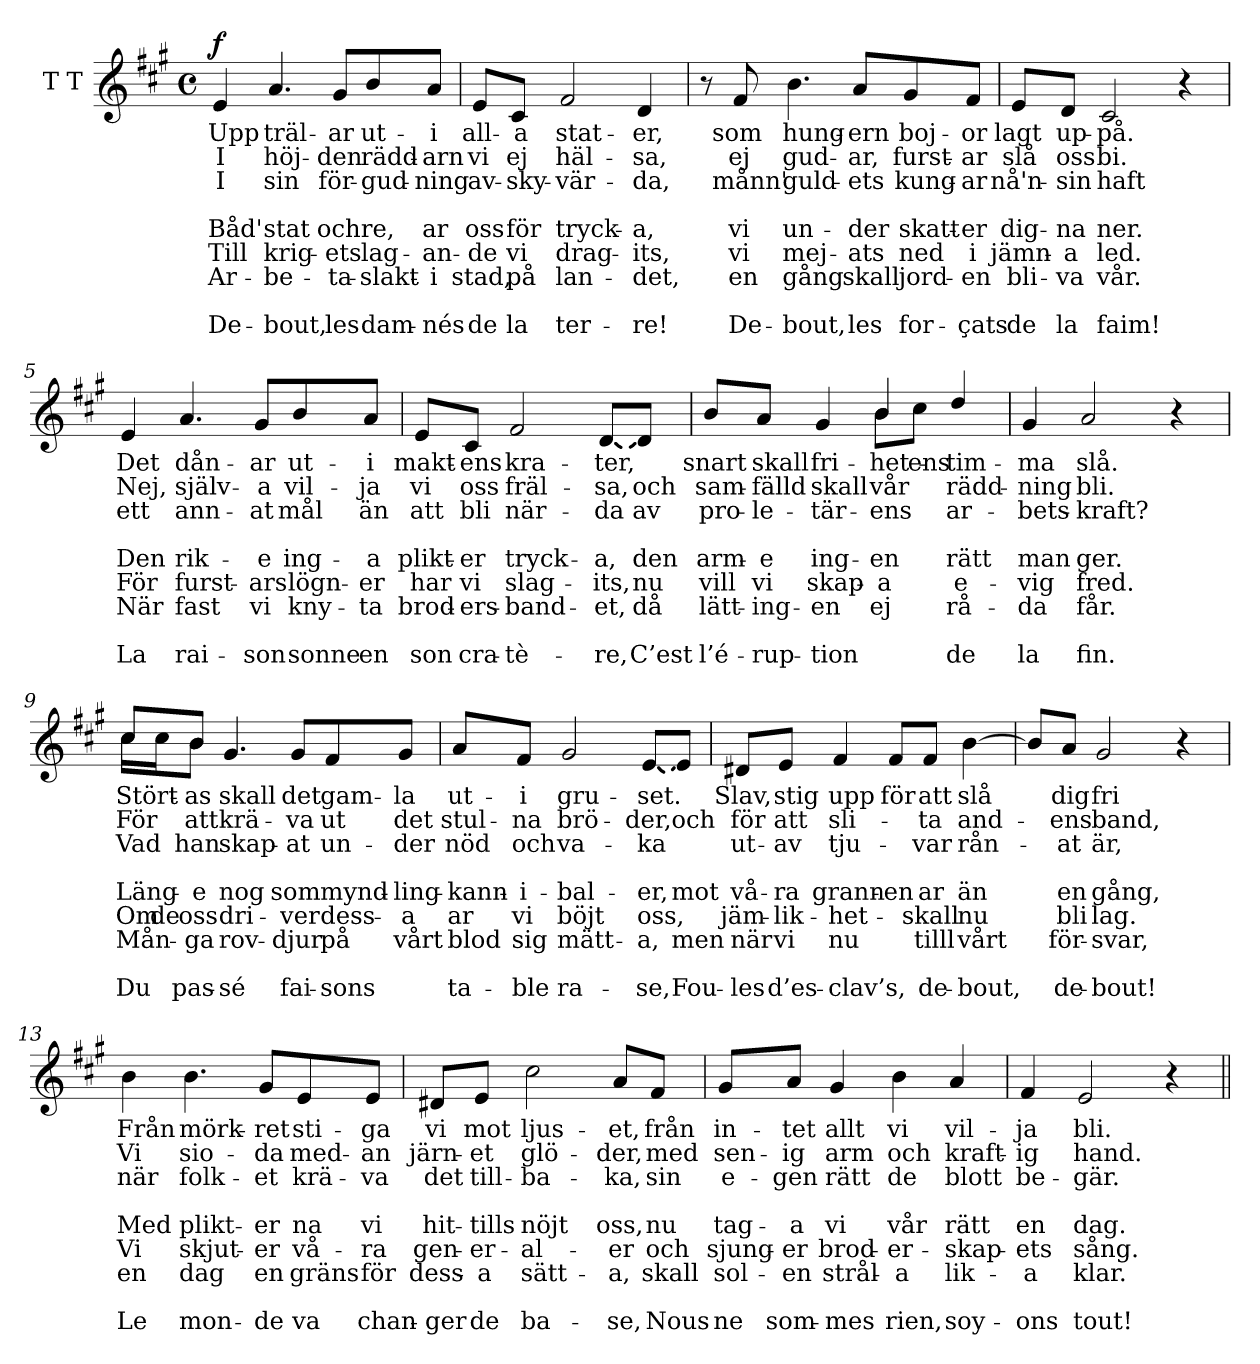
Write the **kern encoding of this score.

**kern	**text	**text	**text	**text	**text	**text	**text	**text	**text	**dynam
*part1	*part1	*part1	*part1	*part1	*part1	*part1	*part1	*part1	*part1	*part1
*staff1	*staff1	*staff1	*staff1	*staff1	*staff1	*staff1	*staff1	*staff1	*staff1	*staff1
*I"T  T	*	*	*	*	*	*	*	*	*	*
*clefG2	*	*	*	*	*	*	*	*	*	*
*k[f#c#g#]	*	*	*	*	*	*	*	*	*	*
*M4/4	*	*	*	*	*	*	*	*	*	*
*met(c)	*	*	*	*	*	*	*	*	*	*
*MM120	*	*	*	*	*	*	*	*	*	*
=1	=1	=1	=1	=1	=1	=1	=1	=1	=1	=1
!	!LO:LY:b	!LO:LY:b	!LO:LY:b	!	!LO:LY:b	!LO:LY:b	!LO:LY:b	!	!LO:LY:b	!LO:DY:a
4e/	Upp	I	I	.	Båd'	Till	Ar-	.	De-	f
!	!LO:LY:b	!LO:LY:b	!LO:LY:b	!	!LO:LY:b	!LO:LY:b	!LO:LY:b	!	!LO:LY:b	!
4.a/	träl-	höj-	sin	.	stat	krig-	-be-	.	-bout,	.
!	!LO:LY:b	!LO:LY:b	!LO:LY:b	!	!LO:LY:b	!LO:LY:b	!LO:LY:b	!	!LO:LY:b	!
8g#/L	-ar	-den	för-	.	och	-ets	-ta-	.	les	.
!	!LO:LY:b	!LO:LY:b	!LO:LY:b	!	!LO:LY:b	!LO:LY:b	!LO:LY:b	!	!LO:LY:b	!
8b/	ut-	rädd-	-gud-	.	-re,	lag-	slakt-	.	dam-	.
!	!LO:LY:b	!LO:LY:b	!LO:LY:b	!	!LO:LY:b	!LO:LY:b	!LO:LY:b	!	!LO:LY:b	!
8a/J	-i	-arn	-ning	.	-ar	-an-	i	.	-nés	.
=2	=2	=2	=2	=2	=2	=2	=2	=2	=2	=2
!	!LO:LY:b	!LO:LY:b	!LO:LY:b	!	!LO:LY:b	!LO:LY:b	!LO:LY:b	!	!LO:LY:b	!
8e/L	all-	vi	av-	.	oss	-de	stad,	.	de	.
!	!LO:LY:b	!LO:LY:b	!LO:LY:b	!	!LO:LY:b	!LO:LY:b	!LO:LY:b	!	!LO:LY:b	!
8c#/J	-a	ej	-sky-	.	för	vi	på	.	la	.
!	!LO:LY:b	!LO:LY:b	!LO:LY:b	!	!LO:LY:b	!LO:LY:b	!LO:LY:b	!	!LO:LY:b	!
2f#/	stat-	häl-	-vär-	.	tryck-	drag-	lan-	.	ter-	.
!	!LO:LY:b	!LO:LY:b	!LO:LY:b	!	!LO:LY:b	!LO:LY:b	!LO:LY:b	!	!LO:LY:b	!
4d/	-er,	-sa,	-da,	.	-a,	-its,	-det,	.	-re!	.
=3	=3	=3	=3	=3	=3	=3	=3	=3	=3	=3
8r	.	.	.	.	.	.	.	.	.	.
!	!LO:LY:b	!LO:LY:b	!LO:LY:b	!	!LO:LY:b	!LO:LY:b	!LO:LY:b	!	!LO:LY:b	!
8f#/	som	ej	månn'	.	vi	vi	en	.	De-	.
!	!LO:LY:b	!LO:LY:b	!LO:LY:b	!	!LO:LY:b	!LO:LY:b	!LO:LY:b	!	!LO:LY:b	!
4.b\	hung-	gud-	guld-	.	un-	mej-	gång	.	-bout,	.
!	!LO:LY:b	!LO:LY:b	!LO:LY:b	!	!LO:LY:b	!LO:LY:b	!LO:LY:b	!	!LO:LY:b	!
8a/L	-ern	-ar,	-ets	.	-der	-ats	skall	.	les	.
!	!LO:LY:b	!LO:LY:b	!LO:LY:b	!	!LO:LY:b	!LO:LY:b	!LO:LY:b	!	!LO:LY:b	!
8g#/	boj-	furst-	kung-	.	skatt-	ned	jord-	.	for-	.
!	!LO:LY:b	!LO:LY:b	!LO:LY:b	!	!LO:LY:b	!LO:LY:b	!LO:LY:b	!	!LO:LY:b	!
8f#/J	-or	-ar	-ar	.	-er	i	-en	.	-çats	.
=4	=4	=4	=4	=4	=4	=4	=4	=4	=4	=4
!	!LO:LY:b	!LO:LY:b	!LO:LY:b	!	!LO:LY:b	!LO:LY:b	!LO:LY:b	!	!LO:LY:b	!
8e/L	lagt	slå	nå'n-	.	dig-	jämn-	bli-	.	de	.
!	!LO:LY:b	!LO:LY:b	!LO:LY:b	!	!LO:LY:b	!LO:LY:b	!LO:LY:b	!	!LO:LY:b	!
8d/J	up-	oss	-sin	.	-na	-a	-va	.	la	.
!	!LO:LY:b	!LO:LY:b	!LO:LY:b	!	!LO:LY:b	!LO:LY:b	!LO:LY:b	!	!LO:LY:b	!
2c#/	-på.	bi.	haft	.	ner.	led.	vår.	.	faim!	.
4r	.	.	.	.	.	.	.	.	.	.
=5	=5	=5	=5	=5	=5	=5	=5	=5	=5	=5
!	!LO:LY:b	!LO:LY:b	!LO:LY:b	!	!LO:LY:b	!LO:LY:b	!LO:LY:b	!	!LO:LY:b	!
4e/	Det	Nej,	ett	.	Den	För	När	.	La	.
!	!LO:LY:b	!LO:LY:b	!LO:LY:b	!	!LO:LY:b	!LO:LY:b	!LO:LY:b	!	!LO:LY:b	!
4.a/	dån-	själv-	ann-	.	rik-	furst-	fast	.	rai-	.
!	!LO:LY:b	!LO:LY:b	!LO:LY:b	!	!LO:LY:b	!LO:LY:b	!LO:LY:b	!	!LO:LY:b	!
8g#/L	-ar	-a	-at	.	-e	-ars	vi	.	-son	.
!	!LO:LY:b	!LO:LY:b	!LO:LY:b	!	!LO:LY:b	!LO:LY:b	!LO:LY:b	!	!LO:LY:b	!
8b/	ut-	vil-	mål	.	ing-	lögn-	kny-	.	sonne	.
!	!LO:LY:b	!LO:LY:b	!LO:LY:b	!	!LO:LY:b	!LO:LY:b	!LO:LY:b	!	!LO:LY:b	!
8a/J	-i	ja	än	.	-a	-er	-ta	.	en	.
=6	=6	=6	=6	=6	=6	=6	=6	=6	=6	=6
!	!LO:LY:b	!LO:LY:b	!LO:LY:b	!	!LO:LY:b	!LO:LY:b	!LO:LY:b	!	!LO:LY:b	!
8e/L	makt-	vi	att	.	plikt-	har	brod-	.	son	.
!	!LO:LY:b	!LO:LY:b	!LO:LY:b	!	!LO:LY:b	!LO:LY:b	!LO:LY:b	!	!LO:LY:b	!
8c#/J	-ens	oss	bli	.	-er	vi	-ers-	.	cra-	.
!	!LO:LY:b	!LO:LY:b	!LO:LY:b	!	!LO:LY:b	!LO:LY:b	!LO:LY:b	!	!LO:LY:b	!
2f#/	kra-	fräl-	när-	.	tryck-	slag-	-band-	.	-tè-	.
!LO:T:dash	!LO:LY:b	!LO:LY:b	!LO:LY:b	!	!LO:LY:b	!LO:LY:b	!LO:LY:b	!	!LO:LY:b	!
[8d/L	-ter,	-sa,	-da	.	-a,	-its,	-et,	.	-re,	.
!	!	!LO:LY:b	!LO:LY:b	!	!LO:LY:b	!LO:LY:b	!LO:LY:b	!	!LO:LY:b	!
8d/J]	.	och	av	.	den	nu	då	.	C’est	.
=7	=7	=7	=7	=7	=7	=7	=7	=7	=7	=7
!	!LO:LY:b	!LO:LY:b	!LO:LY:b	!	!LO:LY:b	!LO:LY:b	!LO:LY:b	!	!LO:LY:b	!
*^	*	*	*	*	*	*	*	*	*	*
8b/L	2ryy	snart	sam-	pro-	.	arm-	vill	lätt-	.	l’é-	.
!	!	!LO:LY:b	!LO:LY:b	!LO:LY:b	!	!LO:LY:b	!LO:LY:b	!LO:LY:b	!	!LO:LY:b	!
8a/J	.	skall	-fälld	-le-	.	-e	vi	-ing-	.	-rup-	.
!	!	!LO:LY:b	!LO:LY:b	!LO:LY:b	!	!LO:LY:b	!LO:LY:b	!LO:LY:b	!	!LO:LY:b	!
4g#/	.	fri-	skall	-tär-	.	ing-	skap-	-en	.	tion	.
!	!	!	!LO:LY:b	!LO:LY:b	!	!LO:LY:b	!LO:LY:b	!LO:LY:b	!	!	!
!	!	!LO:LY:b	!	!	!	!	!	!	!	!	!
4b/	8b\L	het-	vår	-ens	.	-en	-a	ej	.	.	.
!	!	!LO:LY:b	!	!	!	!	!	!	!	!	!
.	8cc#!\J	-ens	.	.	.	.	.	.	.	.	.
!	!	!LO:LY:b	!LO:LY:b	!LO:LY:b	!	!LO:LY:b	!LO:LY:b	!LO:LY:b	!	!LO:LY:b	!
4dd/	4ryy	tim-	rädd-	ar-	.	rätt	e-	rå-	.	de	.
!!LO:LB:g=z	!!
=8	=8	=8	=8	=8	=8	=8	=8	=8	=8	=8	=8
!	!	!LO:LY:b	!LO:LY:b	!LO:LY:b	!	!LO:LY:b	!LO:LY:b	!LO:LY:b	!	!LO:LY:b	!
*v	*v	*	*	*	*	*	*	*	*	*	*
4g#/	-ma	-ning	-bets-	.	man	-vig	-da	.	la	.
!	!LO:LY:b	!LO:LY:b	!LO:LY:b	!	!LO:LY:b	!LO:LY:b	!LO:LY:b	!	!LO:LY:b	!
2a/	slå.	bli.	-kraft?	.	ger.	fred.	får.	.	fin.	.
4r	.	.	.	.	.	.	.	.	.	.
=9	=9	=9	=9	=9	=9	=9	=9	=9	=9	=9
!	!LO:LY:b	!LO:LY:b	!LO:LY:b	!	!LO:LY:b	!LO:LY:b	!LO:LY:b	!	!LO:LY:b	!
*^	*	*	*	*	*	*	*	*	*	*
8cc#/L	16cc#\LL	Stört-	För	Vad	.	Läng-	Om	Mån-	.	-Du	.
!	!	!	!	!	!	!	!LO:LY:b	!	!	!	!
.	16cc#!\J	.	.	.	.	.	de	.	.	.	.
!	!	!LO:LY:b	!LO:LY:b	!LO:LY:b	!	!LO:LY:b	!LO:LY:b	!LO:LY:b	!	!LO:LY:b	!
8b/J	8b\J	-as	att	han	.	-e	oss	-ga	.	pas-	.
!	!	!LO:LY:b	!LO:LY:b	!LO:LY:b	!	!LO:LY:b	!LO:LY:b	!LO:LY:b	!	!LO:LY:b	!
4.g#/	2.ryy	skall	krä-	skap-	.	nog	dri-	rov-	.	sé	.
!	!	!LO:LY:b	!LO:LY:b	!LO:LY:b	!	!LO:LY:b	!LO:LY:b	!LO:LY:b	!	!LO:LY:b	!
8g#/L	.	det	-va	-at	.	som	-ver	-djur	.	fai-	.
!	!	!LO:LY:b	!LO:LY:b	!LO:LY:b	!	!LO:LY:b	!LO:LY:b	!LO:LY:b	!	!LO:LY:b	!
8f#/	.	gam-	ut	un-	.	mynd-	dess-	på	.	-sons	.
!	!	!LO:LY:b	!LO:LY:b	!LO:LY:b	!	!LO:LY:b	!LO:LY:b	!LO:LY:b	!	!	!
8g#/J	.	-la	det	-der	.	-ling-	-a	vårt	.	.	.
*v	*v	*	*	*	*	*	*	*	*	*	*
=10	=10	=10	=10	=10	=10	=10	=10	=10	=10	=10
!	!LO:LY:b	!LO:LY:b	!LO:LY:b	!	!LO:LY:b	!LO:LY:b	!LO:LY:b	!	!LO:LY:b	!
8a/L	ut-	stul-	nöd	.	kann-	-ar	blod	.	ta-	.
!	!LO:LY:b	!LO:LY:b	!LO:LY:b	!	!LO:LY:b	!LO:LY:b	!LO:LY:b	!	!LO:LY:b	!
8f#/J	-i	-na	och	.	-i-	vi	sig	.	-ble	.
!	!LO:LY:b	!LO:LY:b	!LO:LY:b	!	!LO:LY:b	!LO:LY:b	!LO:LY:b	!	!LO:LY:b	!
2g#/	gru-	brö-	va-	.	-bal-	böjt	mätt-	.	ra-	.
!LO:T:dash	!LO:LY:b	!LO:LY:b	!LO:LY:b	!	!LO:LY:b	!LO:LY:b	!LO:LY:b	!	!LO:LY:b	!
[8e/L	-set.	-der,	-ka	.	-er,	oss,	-a,	.	-se,	.
!	!	!LO:LY:b	!	!	!LO:LY:b	!	!LO:LY:b	!	!LO:LY:b	!
8e/J]	.	och	.	.	mot	.	men	.	Fou-	.
=11	=11	=11	=11	=11	=11	=11	=11	=11	=11	=11
!	!LO:LY:b	!LO:LY:b	!LO:LY:b	!	!LO:LY:b	!LO:LY:b	!LO:LY:b	!	!LO:LY:b	!
8d#X/L	Slav,	för	ut-	.	vå-	jäm-	när	.	-les	.
!	!LO:LY:b	!LO:LY:b	!LO:LY:b	!	!LO:LY:b	!LO:LY:b	!LO:LY:b	!	!LO:LY:b	!
8e/J	stig	att	-av	.	-ra	-lik-	vi	.	d’es-	.
!	!LO:LY:b	!LO:LY:b	!LO:LY:b	!	!LO:LY:b	!LO:LY:b	!LO:LY:b	!	!LO:LY:b	!
4f#/	upp	sli-	tju-	.	grann-	-het-	-nu	.	-clav’s,	.
!	!LO:LY:b	!	!	!	!LO:LY:b	!	!	!	!	!
8f#/L	för	.	.	.	-en	.	.	.	.	.
!	!LO:LY:b	!LO:LY:b	!LO:LY:b	!	!LO:LY:b	!LO:LY:b	!LO:LY:b	!	!LO:LY:b	!
8f#/J	att	-ta	-var	.	-ar	skall	tilll	.	de-	.
!	!LO:LY:b	!LO:LY:b	!LO:LY:b	!	!LO:LY:b	!LO:LY:b	!LO:LY:b	!	!LO:LY:b	!
[4b\	slå	and-	rån-	.	än	nu	vårt	.	-bout,	.
=12	=12	=12	=12	=12	=12	=12	=12	=12	=12	=12
8b/L]	.	.	.	.	.	.	.	.	.	.
!	!LO:LY:b	!LO:LY:b	!LO:LY:b	!	!LO:LY:b	!LO:LY:b	!LO:LY:b	!	!LO:LY:b	!
8a/J	dig	-ens	-at	.	en	bli	för-	.	de-	.
!	!LO:LY:b	!LO:LY:b	!LO:LY:b	!	!LO:LY:b	!LO:LY:b	!LO:LY:b	!	!LO:LY:b	!
2g#/	fri	band,	är,	.	gång,	lag.	-svar,	.	-bout!	.
4r	.	.	.	.	.	.	.	.	.	.
=13	=13	=13	=13	=13	=13	=13	=13	=13	=13	=13
!	!LO:LY:b	!LO:LY:b	!LO:LY:b	!	!LO:LY:b	!LO:LY:b	!LO:LY:b	!	!LO:LY:b	!
4b\	Från	Vi	när	.	Med	Vi	en	.	Le	.
!	!LO:LY:b	!LO:LY:b	!LO:LY:b	!	!LO:LY:b	!LO:LY:b	!LO:LY:b	!	!LO:LY:b	!
4.b\	mörk-	sio-	folk-	.	plikt-	skjut-	dag	.	mon-	.
!	!LO:LY:b	!LO:LY:b	!LO:LY:b	!	!LO:LY:b	!LO:LY:b	!LO:LY:b	!	!LO:LY:b	!
8g#/L	-ret	-da	-et	.	-er	-er	en	.	-de	.
!	!LO:LY:b	!LO:LY:b	!LO:LY:b	!	!LO:LY:b	!LO:LY:b	!LO:LY:b	!	!LO:LY:b	!
8e/	sti-	med-	krä-	.	na	vå-	gräns	.	va	.
!	!LO:LY:b	!LO:LY:b	!LO:LY:b	!	!LO:LY:b	!LO:LY:b	!LO:LY:b	!	!LO:LY:b	!
8e/J	-ga	-an	-va	.	vi	-ra	för	.	chan-	.
=14	=14	=14	=14	=14	=14	=14	=14	=14	=14	=14
!	!LO:LY:b	!LO:LY:b	!LO:LY:b	!	!LO:LY:b	!LO:LY:b	!LO:LY:b	!	!LO:LY:b	!
8d#X/L	vi	järn-	det	.	hit-	gen-	dess-	.	-ger	.
!	!LO:LY:b	!LO:LY:b	!LO:LY:b	!	!LO:LY:b	!LO:LY:b	!LO:LY:b	!	!LO:LY:b	!
8e/J	mot	-et	till-	.	-tills	-er-	-a	.	de	.
!	!LO:LY:b	!LO:LY:b	!LO:LY:b	!	!LO:LY:b	!LO:LY:b	!LO:LY:b	!	!LO:LY:b	!
2cc#\	ljus-	glö-	-ba-	.	nöjt	-al-	sätt-	.	ba-	.
!	!LO:LY:b	!LO:LY:b	!LO:LY:b	!	!LO:LY:b	!LO:LY:b	!LO:LY:b	!	!LO:LY:b	!
8a/L	-et,	-der,	-ka,	.	oss,	-er	-a,	.	-se,	.
!	!LO:LY:b	!LO:LY:b	!LO:LY:b	!	!LO:LY:b	!LO:LY:b	!LO:LY:b	!	!LO:LY:b	!
8f#/J	från	med	sin	.	nu	och	skall	.	Nous	.
!!LO:LB:g=z
=15	=15	=15	=15	=15	=15	=15	=15	=15	=15	=15
!	!LO:LY:b	!LO:LY:b	!LO:LY:b	!	!LO:LY:b	!LO:LY:b	!LO:LY:b	!	!LO:LY:b	!
8g#/L	in-	sen-	e-	.	tag-	sjung-	sol-	.	ne	.
!	!LO:LY:b	!LO:LY:b	!LO:LY:b	!	!LO:LY:b	!LO:LY:b	!LO:LY:b	!	!LO:LY:b	!
8a/J	-tet	-ig	-gen	.	-a	-er	-en	.	som-	.
!	!LO:LY:b	!LO:LY:b	!LO:LY:b	!	!LO:LY:b	!LO:LY:b	!LO:LY:b	!	!LO:LY:b	!
4g#/	allt	arm	rätt	.	vi	brod-	strål-	.	-mes	.
!	!LO:LY:b	!LO:LY:b	!LO:LY:b	!	!LO:LY:b	!LO:LY:b	!LO:LY:b	!	!LO:LY:b	!
4b\	vi	och	de	.	vår	-er-	-a	.	rien,	.
!	!LO:LY:b	!LO:LY:b	!LO:LY:b	!	!LO:LY:b	!LO:LY:b	!LO:LY:b	!	!LO:LY:b	!
4a/	vil-	kraft-	blott	.	rätt	-skap-	lik-	.	soy-	.
=16	=16	=16	=16	=16	=16	=16	=16	=16	=16	=16
!	!LO:LY:b	!LO:LY:b	!LO:LY:b	!	!LO:LY:b	!LO:LY:b	!LO:LY:b	!	!LO:LY:b	!
4f#/	-ja	-ig	be-	.	en	-ets	-a	.	-ons	.
!	!LO:LY:b	!LO:LY:b	!LO:LY:b	!	!LO:LY:b	!LO:LY:b	!LO:LY:b	!	!LO:LY:b	!
2e/	bli.	hand.	-gär.	.	dag.	sång.	klar.	.	tout!	.
4r	.	.	.	.	.	.	.	.	.	.
=||	=||	=||	=||	=||	=||	=||	=||	=||	=||	=||
*-	*-	*-	*-	*-	*-	*-	*-	*-	*-	*-
